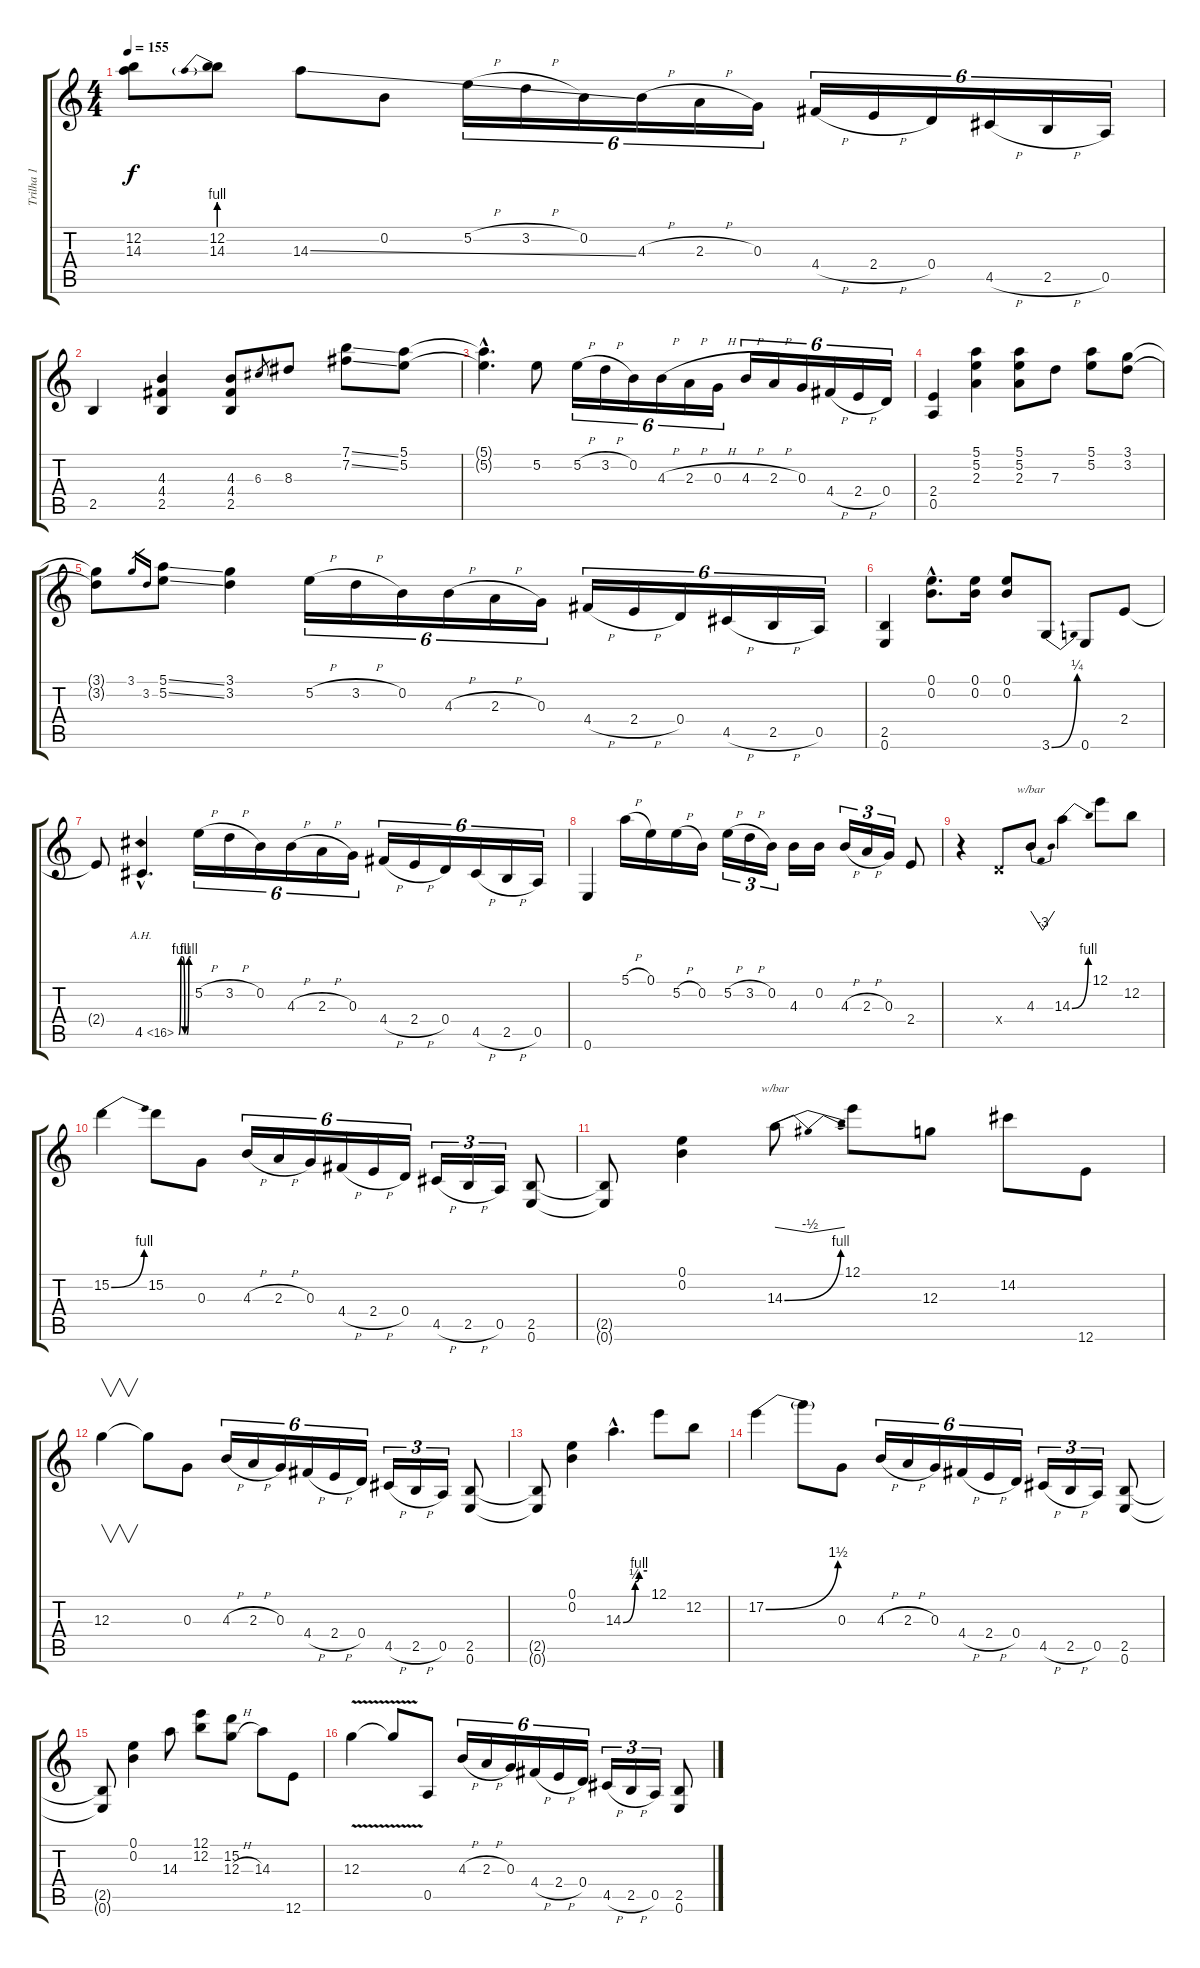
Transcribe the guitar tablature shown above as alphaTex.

\track ("Trilha 1" "Trilha 1") {instrument distortionguitar}
\staff {score tabs}
\tuning (E4 B3 G3 D3 A2 E2) {hide}
\ts (4 4)
\tempo 155
\clef g2
\ks c
(12.2{t} 14.3{t}).8{dy f} (12.2 14.3{be (prebend 0 4 60 4)}).8 14.3{ss}.8 0.2.8 5.2{h}.16{tu (6 4)} 3.2{h}.16{tu (6 4)} 0.2.16{tu (6 4)} 4.3{h}.16{tu (6 4)} 2.3{h}.16{tu (6 4)} 0.3.16{tu (6 4)} 4.4{h}.16{tu (6 4)} 2.4{h}.16{tu (6 4)} 0.4.16{tu (6 4)} 4.5{h}.16{tu (6 4)} 2.5{h}.16{tu (6 4)} 0.5.16{tu (6 4)} |
2.5.4 (4.3 4.4 2.5).4 (4.3 4.4 2.5).8 6.3.8{gr} 8.3.8 (7.1{ss} 7.2{ss}).8 (5.1 5.2).8 |
(5.1{hac t} 5.2{hac t}).4{d} 5.2.8 5.2{h}.16{tu (6 4)} 3.2{h}.16{tu (6 4)} 0.2.16{tu (6 4)} 4.3{h}.16{tu (6 4)} 2.3{h}.16{tu (6 4)} 0.3{h}.16{tu (6 4)} 4.3{h}.16{tu (6 4)} 2.3{h}.16{tu (6 4)} 0.3.16{tu (6 4)} 4.4{h}.16{tu (6 4)} 2.4{h}.16{tu (6 4)} 0.4.16{tu (6 4)} |
(2.4 0.5).4 (5.1 5.2 2.3).4 (5.1 5.2 2.3).8 7.3.8 (5.1 5.2).8 (3.1 3.2).8 |
(3.1{t} 3.2{t}).8 3.1.16{gr} 3.2.16{gr} (5.1{ss} 5.2{ss}).8 (3.1 3.2).4 5.2{h}.16{tu (6 4)} 3.2{h}.16{tu (6 4)} 0.2.16{tu (6 4)} 4.3{h}.16{tu (6 4)} 2.3{h}.16{tu (6 4)} 0.3.16{tu (6 4)} 4.4{h}.16{tu (6 4)} 2.4{h}.16{tu (6 4)} 0.4.16{tu (6 4)} 4.5{h}.16{tu (6 4)} 2.5{h}.16{tu (6 4)} 0.5.16{tu (6 4)} |
(2.5 0.6).4 (0.1{hac} 0.2{hac}).8{d} (0.1 0.2).16 (0.1 0.2).8 3.6{be (bend 0 0 60 1)}.8 0.6.8 2.4.8 |
2.4{t}.8 4.5{be (custom 0 0 10 4 20 4 30 0 40 0 50 4 60 4) ah 12 hac}.4{d} 5.2{h}.16{tu (6 4)} 3.2{h}.16{tu (6 4)} 0.2.16{tu (6 4)} 4.3{h}.16{tu (6 4)} 2.3{h}.16{tu (6 4)} 0.3.16{tu (6 4)} 4.4{h}.16{tu (6 4)} 2.4{h}.16{tu (6 4)} 0.4.16{tu (6 4)} 4.5{h}.16{tu (6 4)} 2.5{h}.16{tu (6 4)} 0.5.16{tu (6 4)} |
0.6.4 5.1{h}.16 0.1.16 5.2{h}.16 0.2.16 5.2{h}.16{tu (3 2)} 3.2{h}.16{tu (3 2)} 0.2.16{tu (3 2)} 4.3.16 0.2.16 4.3{h}.16{tu (3 2)} 2.3{h}.16{tu (3 2)} 0.3.16{tu (3 2)} 2.4.8 |
r.4 0.4{x}.8 4.3.8{tbe (dip default 0 0 30 -12 60 0)} 14.3{be (bend 0 0 60 4)}.4 12.1.8 12.2.8 |
15.2{be (bend 0 0 60 4)}.4 15.2.8 0.3.8 4.3{h}.16{tu (6 4)} 2.3{h}.16{tu (6 4)} 0.3.16{tu (6 4)} 4.4{h}.16{tu (6 4)} 2.4{h}.16{tu (6 4)} 0.4.16{tu (6 4)} 4.5{h}.16{tu (3 2)} 2.5{h}.16{tu (3 2)} 0.5.16{tu (3 2)} (2.5 0.6).8 |
(2.5{t} 0.6{t}).8 (0.1 0.2).4 14.3{be (bend 0 0 60 4)}.8{tbe (dip default 0 0 30 -2 60 0)} 12.1.8 12.3.8 14.2.8 12.6.8 |
12.3.4{v} 12.3{t}.8 0.3.8 4.3{h}.16{tu (6 4)} 2.3{h}.16{tu (6 4)} 0.3.16{tu (6 4)} 4.4{h}.16{tu (6 4)} 2.4{h}.16{tu (6 4)} 0.4.16{tu (6 4)} 4.5{h}.16{tu (3 2)} 2.5{h}.16{tu (3 2)} 0.5.16{tu (3 2)} (2.5 0.6).8 |
(2.5{t} 0.6{t}).8 (0.1 0.2).4 14.3{be (custom 0 0 30 2 40 4 60 4) hac}.4{d} 12.1.8 12.2.8 |
17.2{be (bend 0 0 60 6)}.4 17.2{t}.8 0.3.8 4.3{h}.16{tu (6 4)} 2.3{h}.16{tu (6 4)} 0.3.16{tu (6 4)} 4.4{h}.16{tu (6 4)} 2.4{h}.16{tu (6 4)} 0.4.16{tu (6 4)} 4.5{h}.16{tu (3 2)} 2.5{h}.16{tu (3 2)} 0.5.16{tu (3 2)} (2.5 0.6).8 |
(2.5{t} 0.6{t}).8 (0.1 0.2).4 14.3.8 (12.1 12.2).8 (15.2 12.3{h}).8 14.3.8 12.6.8 |
12.3{v}.4 12.3{t}.8 0.5.8 4.3{h}.16{tu (6 4)} 2.3{h}.16{tu (6 4)} 0.3.16{tu (6 4)} 4.4{h}.16{tu (6 4)} 2.4{h}.16{tu (6 4)} 0.4.16{tu (6 4)} 4.5{h}.16{tu (3 2)} 2.5{h}.16{tu (3 2)} 0.5.16{tu (3 2)} (2.5 0.6).8
